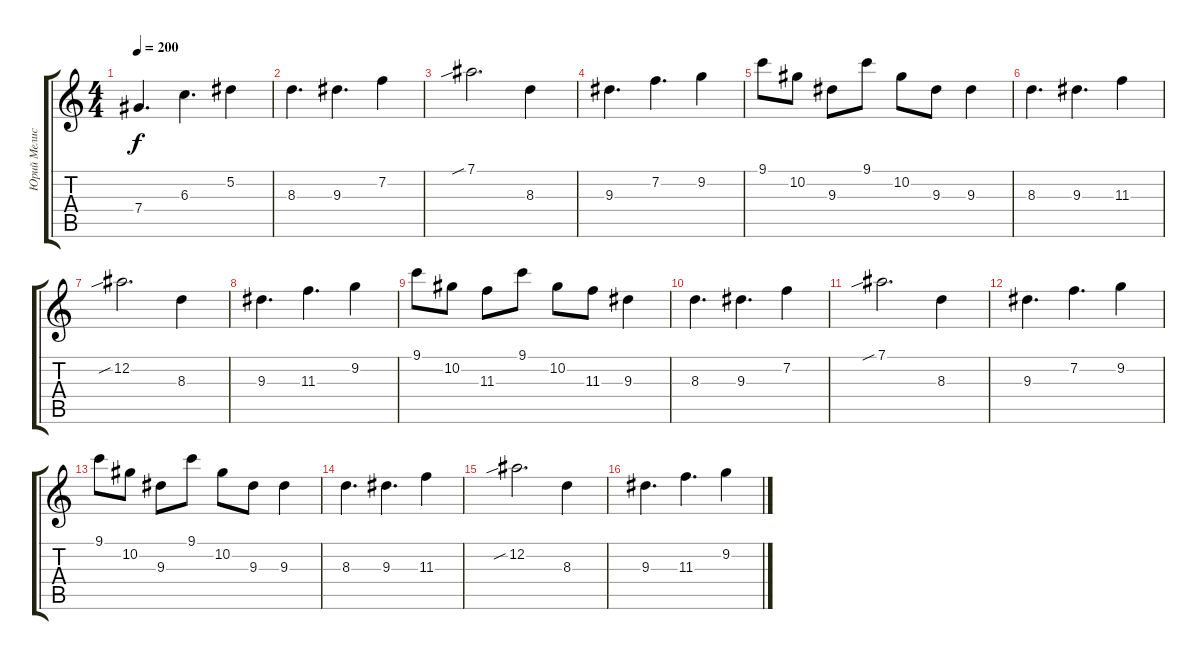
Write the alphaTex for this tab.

\track ("Юрий Мелисов" "Юрий Мелис") {instrument distortionguitar}
\staff {score tabs}
\tuning (Eb4 Bb3 Gb3 Db3 Ab2 Eb2) {hide}
\ts (4 4)
\tempo 200
\clef g2
\ks c
7.4.4{d dy f balance 8} 6.3.4{d} 5.2.4 |
8.3.4{d} 9.3.4{d} 7.2.4 |
7.1{sib}.2{d} 8.3.4 |
9.3.4{d} 7.2.4{d} 9.2.4 |
9.1.8 10.2.8 9.3.8 9.1.8 10.2.8 9.3.8 9.3.4 |
8.3.4{d} 9.3.4{d} 11.3.4 |
12.2{sib}.2{d} 8.3.4 |
9.3.4{d} 11.3.4{d} 9.2.4 |
9.1.8 10.2.8 11.3.8 9.1.8 10.2.8 11.3.8 9.3.4 |
8.3.4{d} 9.3.4{d} 7.2.4 |
7.1{sib}.2{d} 8.3.4 |
9.3.4{d} 7.2.4{d} 9.2.4 |
9.1.8 10.2.8 9.3.8 9.1.8 10.2.8 9.3.8 9.3.4 |
8.3.4{d} 9.3.4{d} 11.3.4 |
12.2{sib}.2{d} 8.3.4 |
9.3.4{d} 11.3.4{d} 9.2.4
